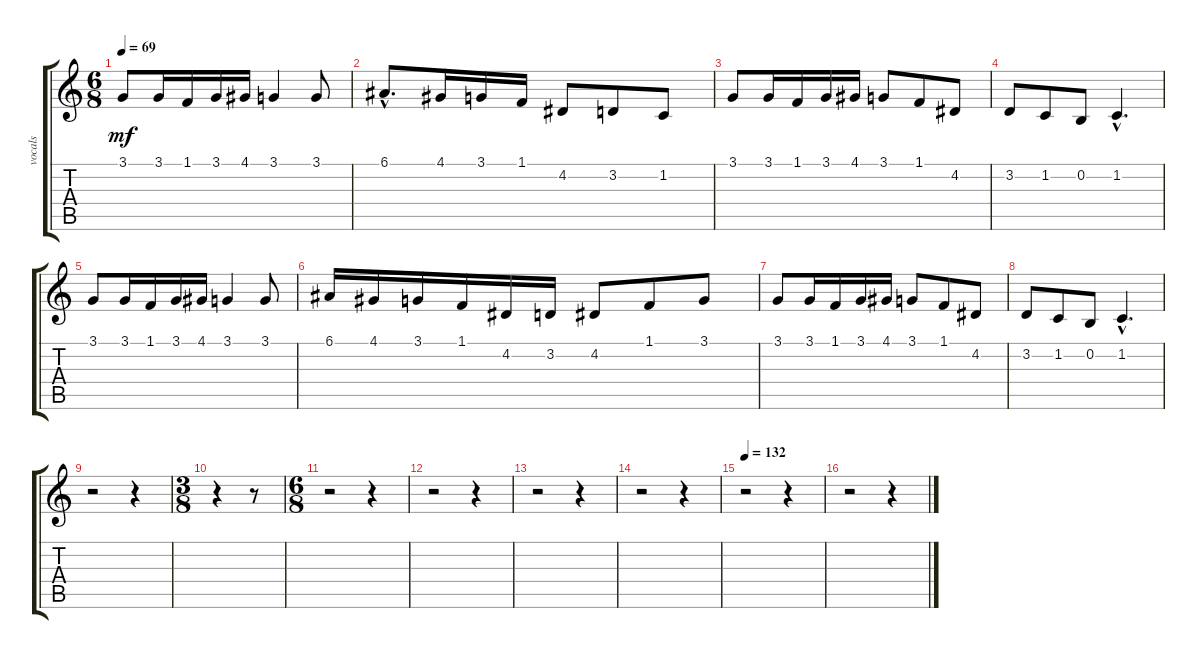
\track ("vocals" "vocals") {instrument oboe}
\staff {score tabs}
\tuning (E4 B3 G3 D3 A2 E2) {hide}
\ts (6 8)
\tempo 69
\clef g2
\ks c
3.1.8{dy mf} 3.1.16 1.1.16 3.1.16 4.1.16 3.1.4 3.1.8 |
6.1{hac}.8{d} 4.1.16 3.1.16 1.1.16 4.2.8 3.2.8 1.2.8 |
3.1.8 3.1.16 1.1.16 3.1.16 4.1.16 3.1.8 1.1.8 4.2.8 |
3.2.8 1.2.8 0.2.8 1.2{hac}.4{d} |
3.1.8 3.1.16 1.1.16 3.1.16 4.1.16 3.1.4 3.1.8 |
6.1.16 4.1.16 3.1.16 1.1.16 4.2.16 3.2.16 4.2.8 1.1.8 3.1.8 |
3.1.8 3.1.16 1.1.16 3.1.16 4.1.16 3.1.8 1.1.8 4.2.8 |
3.2.8 1.2.8 0.2.8 1.2{hac}.4{d} |
r.2 r.4 |
\ts (3 8)
r.4 r.8 |
\ts (6 8)
r.2 r.4 |
r.2 r.4 |
r.2 r.4 |
r.2 r.4 |
\tempo 132
r.2 r.4 |
r.2 r.4
